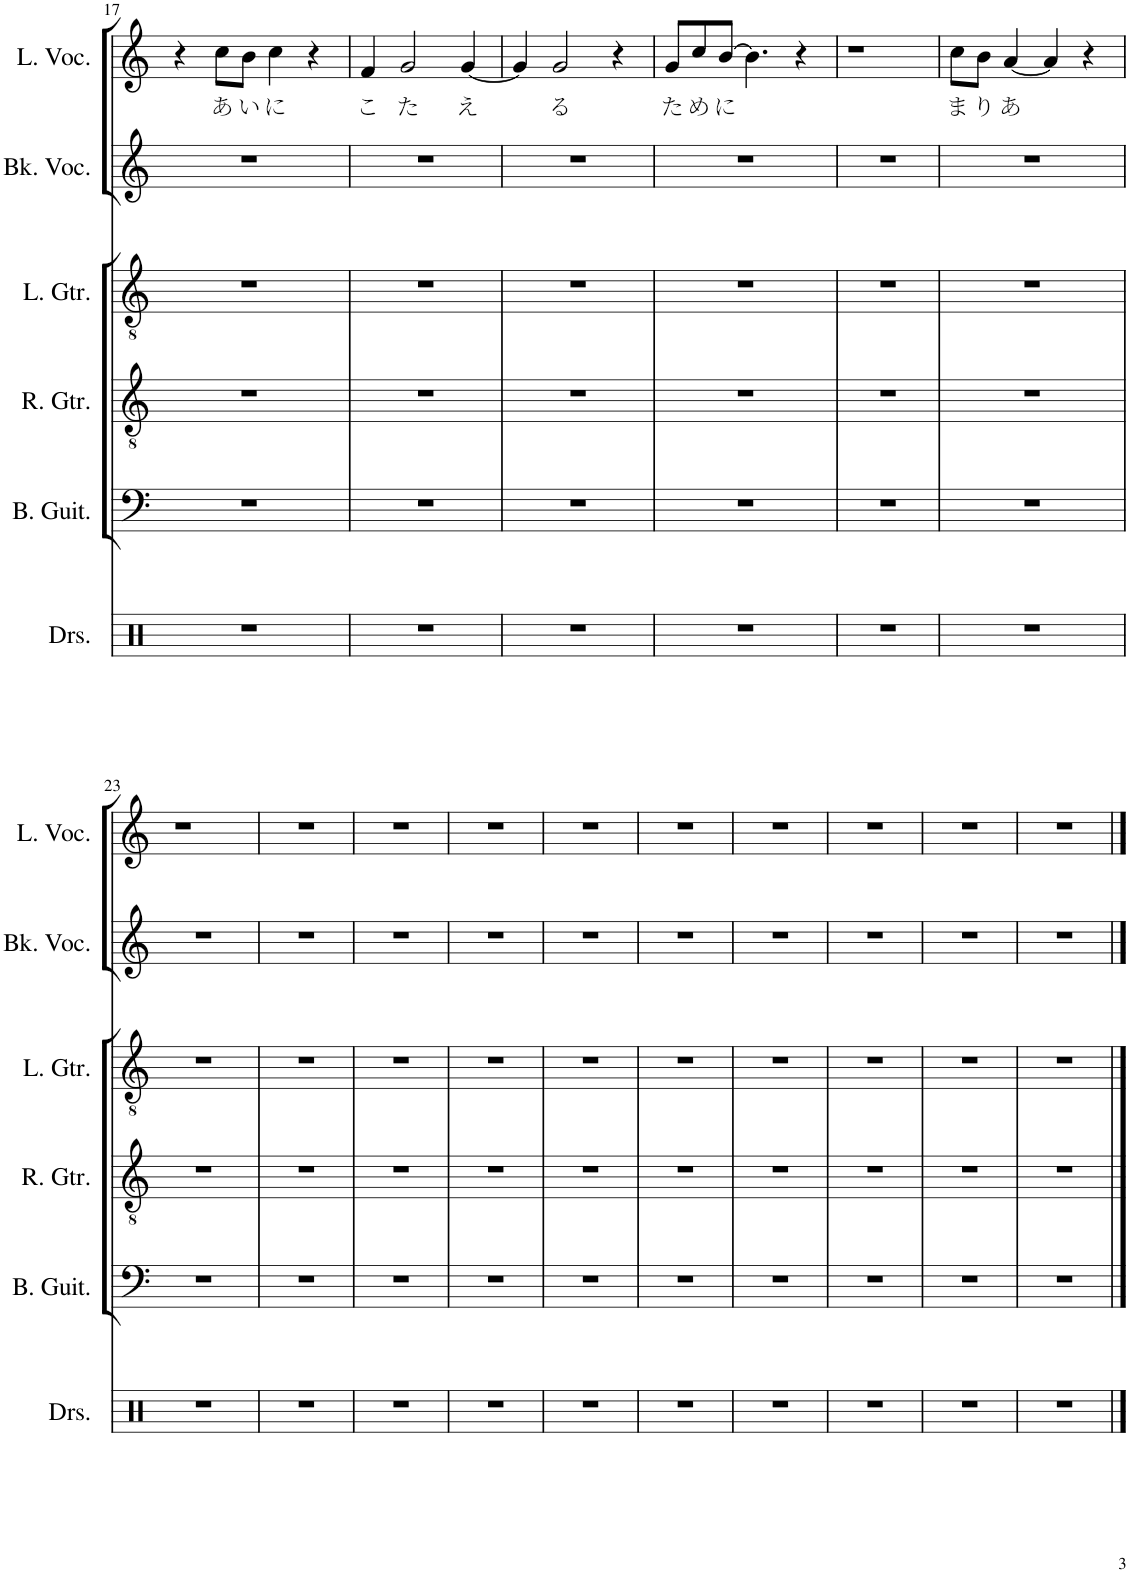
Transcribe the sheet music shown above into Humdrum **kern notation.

**kern	**kern	**kern	**kern	**kern	**kern	**text
*part6	*part5	*part4	*part3	*part2	*part1	*part1
*staff6	*staff5	*staff4	*staff3	*staff2	*staff1	*staff1
*I"Drumset	*I"Bass Guitar	*I"Rhythm Guitar	*I"Lead Guitar	*I"Backing Vocals	*I"Lead Vocals	*
*I'Drs.	*I'B. Guit.	*I'R. Gtr.	*I'L. Gtr.	*I'Bk. Voc.	*I'L. Voc.	*
!!LO:PB:g=z
*clefX	*clefF4	*clefGv2	*clefGv2	*clefG2	*clefG2	*
*	*Trd7c12	*	*	*	*	*
*k[]	*k[]	*k[]	*k[]	*k[]	*k[]	*
*M4/4	*M4/4	*M4/4	*M4/4	*M4/4	*M4/4	*
=17	=17	=17	=17	=17	=17	=17
1r	1r	1r	1r	1r	4r	.
!	!	!	!	!	!	!LO:LY:b
.	.	.	.	.	8cc\L	あ
!	!	!	!	!	!	!LO:LY:b
.	.	.	.	.	8b\J	い
!	!	!	!	!	!	!LO:LY:b
.	.	.	.	.	4cc\	に
.	.	.	.	.	4r	.
=18	=18	=18	=18	=18	=18	=18
!	!	!	!	!	!	!LO:LY:b
1r	1r	1r	1r	1r	4f/	こ
!	!	!	!	!	!	!LO:LY:b
.	.	.	.	.	2g/	た
!	!	!	!	!	!	!LO:LY:b
.	.	.	.	.	[4g/	え
=19	=19	=19	=19	=19	=19	=19
1r	1r	1r	1r	1r	4g/]	.
!	!	!	!	!	!	!LO:LY:b
.	.	.	.	.	2g/	る
.	.	.	.	.	4r	.
=20	=20	=20	=20	=20	=20	=20
!	!	!	!	!	!	!LO:LY:b
1r	1r	1r	1r	1r	8g/L	た
!	!	!	!	!	!	!LO:LY:b
.	.	.	.	.	8cc/	め
!	!	!	!	!	!	!LO:LY:b
.	.	.	.	.	[8b/J	に
.	.	.	.	.	4.b\]	.
.	.	.	.	.	4r	.
=21	=21	=21	=21	=21	=21	=21
1r	1r	1r	1r	1r	1r	.
=22	=22	=22	=22	=22	=22	=22
!	!	!	!	!	!	!LO:LY:b
1r	1r	1r	1r	1r	8cc\L	ま
!	!	!	!	!	!	!LO:LY:b
.	.	.	.	.	8b\J	り
!	!	!	!	!	!	!LO:LY:b
.	.	.	.	.	[4a/	あ
.	.	.	.	.	4a/]	.
.	.	.	.	.	4r	.
!!LO:LB:g=z
=23	=23	=23	=23	=23	=23	=23
1r	1r	1r	1r	1r	1r	.
=24	=24	=24	=24	=24	=24	=24
1r	1r	1r	1r	1r	1r	.
=25	=25	=25	=25	=25	=25	=25
1r	1r	1r	1r	1r	1r	.
=26	=26	=26	=26	=26	=26	=26
1r	1r	1r	1r	1r	1r	.
=27	=27	=27	=27	=27	=27	=27
1r	1r	1r	1r	1r	1r	.
=28	=28	=28	=28	=28	=28	=28
1r	1r	1r	1r	1r	1r	.
=29	=29	=29	=29	=29	=29	=29
1r	1r	1r	1r	1r	1r	.
=30	=30	=30	=30	=30	=30	=30
1r	1r	1r	1r	1r	1r	.
=31	=31	=31	=31	=31	=31	=31
1r	1r	1r	1r	1r	1r	.
=32	=32	=32	=32	=32	=32	=32
1r	1r	1r	1r	1r	1r	.
==	==	==	==	==	==	==
*-	*-	*-	*-	*-	*-	*-
